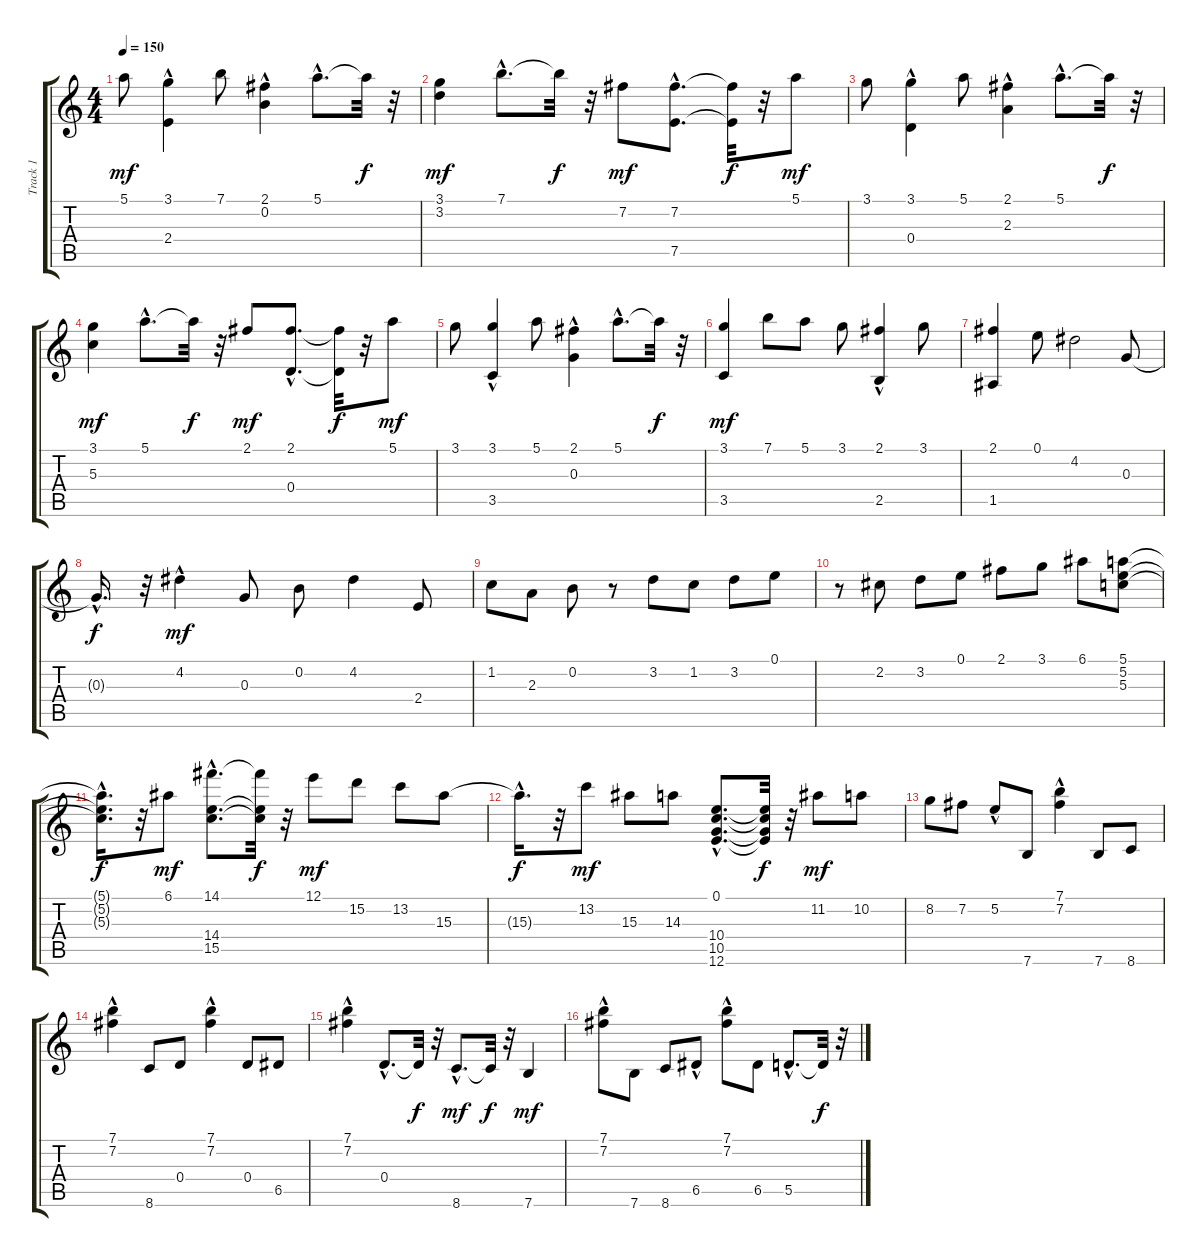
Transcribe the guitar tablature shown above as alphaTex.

\track ("Track 1" "Track 1") {instrument acousticguitarsteel}
\staff {score tabs}
\tuning (E4 B3 G3 D3 A2 E2) {hide}
\ts (4 4)
\tempo 150
\clef g2
\ks c
5.1.8{dy mf} (3.1{hac} 2.4).4 7.1.8 (2.1{hac} 0.2{hac}).4 5.1{hac}.8{d} 5.1{t}.32{dy f} r.32 |
(3.1 3.2).4{dy mf} 7.1{hac}.8{d} 7.1{t}.32{dy f} r.32 7.2.8{dy mf} (7.2{hac} 7.5{hac}).8{d} (7.2{t} 7.5{t}).32{dy f} r.32 5.1.8{dy mf} |
3.1.8 (3.1{hac} 0.4).4 5.1.8 (2.1{hac} 2.3{hac}).4 5.1{hac}.8{d} 5.1{t}.32{dy f} r.32 |
(3.1 5.3).4{dy mf} 5.1{hac}.8{d} 5.1{t}.32{dy f} r.32 2.1.8{dy mf} (2.1{hac} 0.4{hac}).8{d} (2.1{t} 0.4{t}).32{dy f} r.32 5.1.8{dy mf} |
3.1.8 (3.1{hac} 3.5).4 5.1.8 (2.1{hac} 0.3{hac}).4 5.1{hac}.8{d} 5.1{t}.32{dy f} r.32 |
(3.1 3.5).4{dy mf} 7.1.8 5.1.8 3.1.8 (2.1{hac} 2.5).4 3.1.8 |
(2.1 1.5).4 0.1.8 4.2.2 0.3.8 |
0.3{hac t}.16{d dy f} r.32 4.2{hac}.4{dy mf} 0.3.8 0.2.8 4.2.4 2.4.8 |
1.2.8 2.3.8 0.2.8 r.8 3.2.8 1.2.8 3.2.8 0.1.8 |
r.8 2.2.8 3.2.8 0.1.8 2.1.8 3.1.8 6.1.8 (5.1 5.2 5.3).8 |
(5.1{hac t} 5.2{hac t} 5.3{hac t}).16{d dy f} r.32 6.1.8{dy mf} (14.1{hac} 14.4{hac} 15.5{hac}).8{d} (14.1{t} 14.4{t} 15.5{t}).32{dy f} r.32 12.1.8{dy mf} 15.2.8 13.2.8 15.3.8 |
15.3{hac t}.16{d dy f} r.32 13.2.8{dy mf} 15.3.8 14.3.8 (0.1{hac} 10.4{hac} 10.5{hac} 12.6{hac}).8{d} (0.1{t} 10.4{t} 10.5{t} 12.6{t}).32{dy f} r.32 11.2.8{dy mf} 10.2.8 |
8.2.8 7.2.8 5.2{hac}.8 7.6.8 (7.1{hac} 7.2{hac}).4 7.6.8 8.6.8 |
(7.1{hac} 7.2{hac}).4 8.6.8 0.4.8 (7.1{hac} 7.2{hac}).4 0.4.8 6.5.8 |
(7.1{hac} 7.2{hac}).4 0.4{hac}.8{d} 0.4{t}.32{dy f} r.32 8.6{hac}.8{d dy mf} 8.6{t}.32{dy f} r.32 7.6.4{dy mf} |
(7.1{hac} 7.2{hac}).8 7.6.8 8.6.8 6.5{hac}.8 (7.1{hac} 7.2{hac}).8 6.5.8 5.5{hac}.8{d} 5.5{t}.32{dy f} r.32
